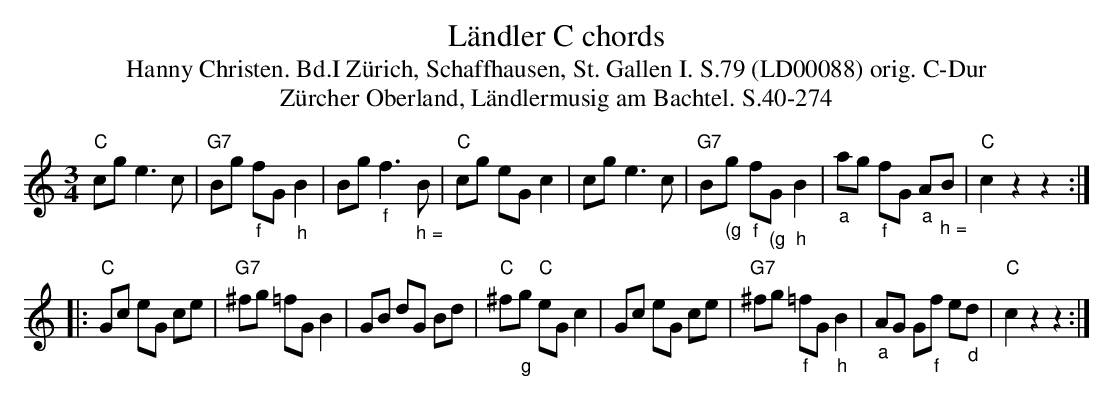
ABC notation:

X:1
T: L\"andler C chords
T:Hanny Christen. Bd.I Zürich, Schaffhausen, St. Gallen I. S.79 (LD00088) orig. C-Dur
T: Z\"urcher Oberland, L\"andlermusig am Bachtel. S.40-274
M:3/4
L:1/8
K:C %%MIDI gchordon
"C"cge3c | "G7"Bg "_f"fG"_h"B2 | Bg"_f"f3"_ h ="B | "C"cg eGc2 | cge3c | "G7"B"_(g"g "_f"f"_(g"G"_h"B2 | "_a"ag "_f"fG "_a"A"_ h ="B | "C"c2z2z2 ::
"C"Gc eG ce | "G7"^fg =fGB2 | GB dG Bd | "C"^f"_g"g "C"eGc2 | Gc eG ce | "G7"^fg "_f"=fG"_h"B2 | "_a"AG G"_f"f e"_d"d | "C"c2z2z2 :|
